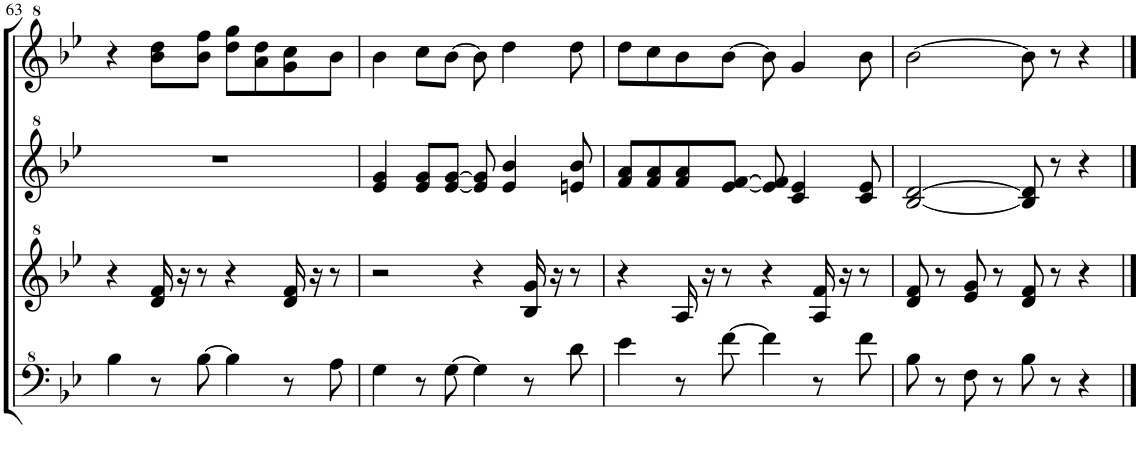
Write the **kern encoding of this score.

**kern	**kern	**kern	**kern
*part4	*part3	*part2	*part1
*staff4	*staff3	*staff2	*staff1
*I"パンフルート	*I"パンフルート	*I"パンフルート	*I"パンフルート
!!LO:PB:g=z
*clefF^4	*clefG^2	*clefG^2	*clefG^2
*k[b-e-]	*k[b-e-]	*k[b-e-]	*k[b-e-]
*M4/4	*M4/4	*M4/4	*M4/4
=63	=63	=63	=63
4b-\	4r	1r	4r
8r	16dd/ 16ff/	.	8bb-\ 8ddd\L
.	16r	.	.
[8b-\	8r	.	8bb-\ 8fff\J
4b-\]	4r	.	8ddd\ 8ggg\L
.	.	.	8aa\ 8ddd\
8r	16dd/ 16ff/	.	8gg\ 8ccc\
.	16r	.	.
8a\	8r	.	8bb-\J
=64	=64	=64	=64
4g\	2r	4ee-/ 4gg/	4bb-\
8r	.	8ee-/ 8gg/L	8ccc\L
[8g\	.	[8ee-/ [8gg/J	[8bb-\J
4g\]	4r	8ee-/] 8gg/]	8bb-\]
.	.	4ee-/ 4bb-/	4ddd\
8r	16b-/ 16gg/	.	.
.	16r	.	.
8dd\	8r	8een/ 8bb-/	8ddd\
=65	=65	=65	=65
4ee-\	4r	8ff/ 8aa/L	8ddd\L
.	.	8ff/ 8aa/	8ccc\
8r	16a/	8ff/ 8aa/	8bb-\
.	16r	.	.
[8ff\	8r	[8ee-/ [8ff/J	[8bb-\J
4ff\]	4r	8ee-/] 8ff/]	8bb-\]
.	.	4cc/ 4ee-/	4gg/
8r	16a/ 16ff/	.	.
.	16r	.	.
8ff\	8r	8cc/ 8ee-/	8bb-\
=66	=66	=66	=66
8b-\	8dd/ 8ff/	[2b-/ [2dd/	[2bb-\
8r	8r	.	.
8f\	8ee-/ 8gg/	.	.
8r	8r	.	.
8b-\	8dd/ 8ff/	8b-/] 8dd/]	8bb-\]
8r	8r	8r	8r
4r	4r	4r	4r
==	==	==	==
*-	*-	*-	*-
